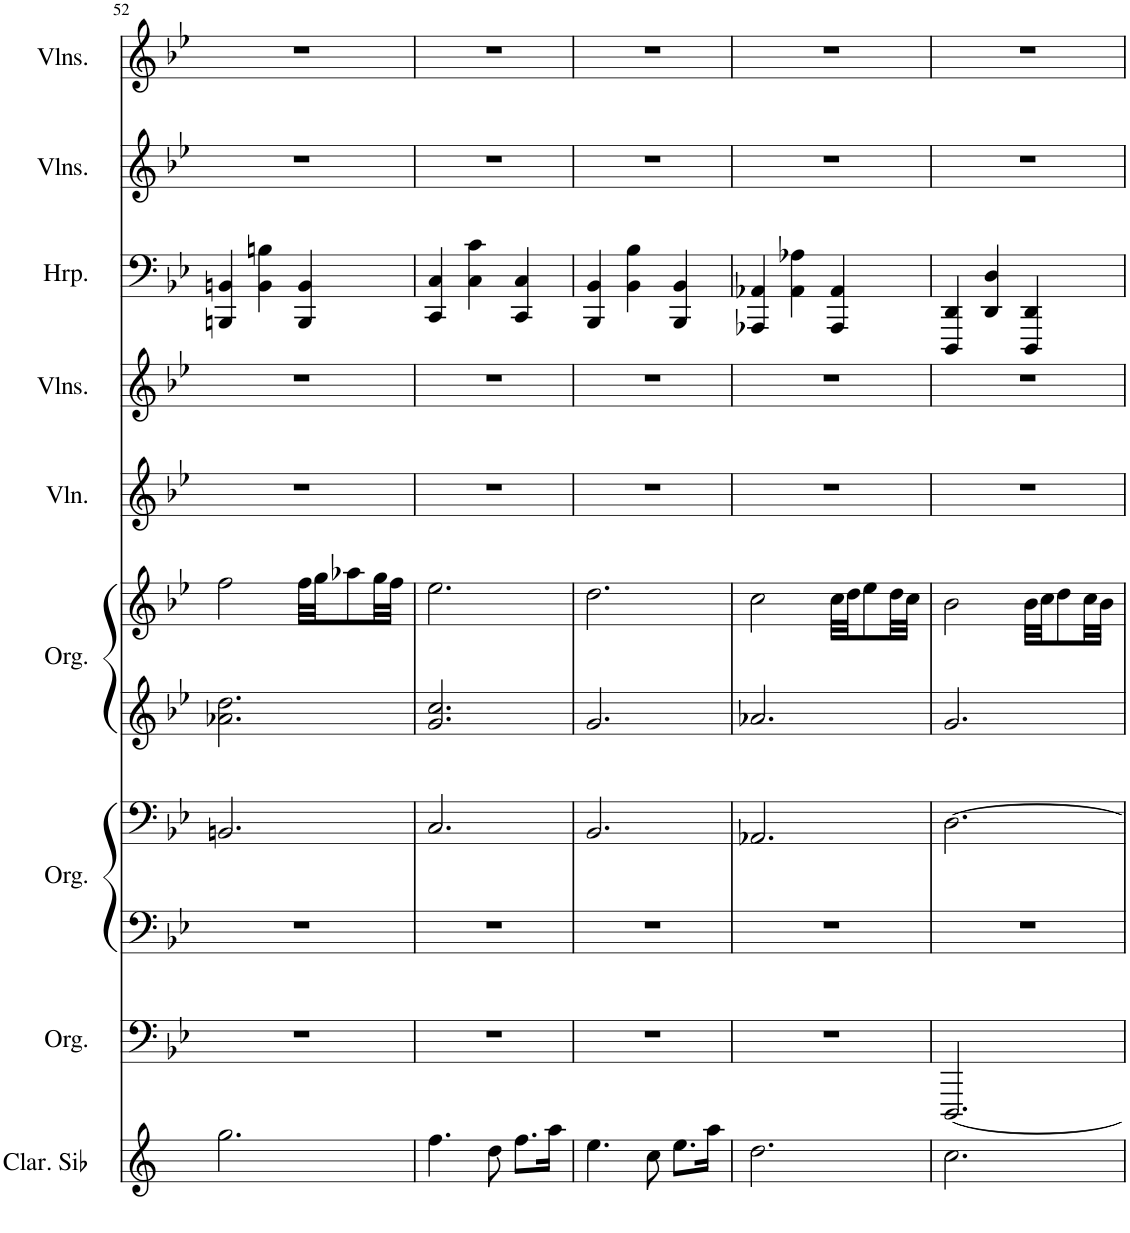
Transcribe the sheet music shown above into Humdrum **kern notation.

**kern	**kern	**kern	**kern	**kern	**kern	**kern	**kern	**kern	**kern	**kern
*part9	*part8	*part7	*part7	*part6	*part6	*part5	*part4	*part3	*part2	*part1
*staff11	*staff10	*staff9	*staff8	*staff7	*staff6	*staff5	*staff4	*staff3	*staff2	*staff1
*I"Clarinette en Sib	*I"Orgue, ChurchOrgan	*I"Orgue, ChurchOrgan	*	*I"Orgue, ChurchOrgan	*	*I"Violon,  Solo Violin	*I"Violons, StrEnsmbl 2	*I"Harpe, Pizz Strings	*I"Violons, StrEnsmbl 2	*I"Violons, StrEnsmbl 1
*I'Clar. Sib	*I'Org.	*I'Org.	*	*I'Org.	*	*I'Vln.	*I'Vlns.	*I'Hrp.	*I'Vlns.	*I'Vlns.
!!LO:PB:g=z
*clefG2	*clefF4	*clefF4	*clefF4	*clefG2	*clefG2	*clefG2	*clefG2	*clefF4	*clefG2	*clefG2
*Trd1c2	*	*	*	*	*	*	*	*	*	*
*k[]	*k[b-e-]	*k[b-e-]	*k[b-e-]	*k[b-e-]	*k[b-e-]	*k[b-e-]	*k[b-e-]	*k[b-e-]	*k[b-e-]	*k[b-e-]
*M3/4	*M3/4	*M3/4	*M3/4	*M3/4	*M3/4	*M3/4	*M3/4	*M3/4	*M3/4	*M3/4
=52	=52	=52	=52	=52	=52	=52	=52	=52	=52	=52
2.gg\	2.r	2.r	2.BBn/	2.a-X\ 2.dd\	2ff\	2.r	2.r	4BBBn/ 4BBn/	2.r	2.r
.	.	.	.	.	.	.	.	4BB\ 4Bn\	.	.
.	.	.	.	.	32ff\LLL	.	.	4BBB/ 4BB/	.	.
.	.	.	.	.	32gg\JJ	.	.	.	.	.
.	.	.	.	.	8aa-X\	.	.	.	.	.
.	.	.	.	.	32gg\LL	.	.	.	.	.
.	.	.	.	.	32ff\JJJ	.	.	.	.	.
=53	=53	=53	=53	=53	=53	=53	=53	=53	=53	=53
4.ff\	2.r	2.r	2.C/	2.g/ 2.cc/	2.ee-\	2.r	2.r	4CC/ 4C/	2.r	2.r
.	.	.	.	.	.	.	.	4C\ 4c\	.	.
8dd\	.	.	.	.	.	.	.	.	.	.
8.ff\L	.	.	.	.	.	.	.	4CC/ 4C/	.	.
16aa\Jk	.	.	.	.	.	.	.	.	.	.
=54	=54	=54	=54	=54	=54	=54	=54	=54	=54	=54
4.ee\	2.r	2.r	2.BB-/	2.g/	2.dd\	2.r	2.r	4BBB-/ 4BB-/	2.r	2.r
.	.	.	.	.	.	.	.	4BB-\ 4B-\	.	.
8cc\	.	.	.	.	.	.	.	.	.	.
8.ee\L	.	.	.	.	.	.	.	4BBB-/ 4BB-/	.	.
16aa\Jk	.	.	.	.	.	.	.	.	.	.
=55	=55	=55	=55	=55	=55	=55	=55	=55	=55	=55
2.dd\	2.r	2.r	2.AA-X/	2.a-X/	2cc\	2.r	2.r	4AAA-X/ 4AA-X/	2.r	2.r
.	.	.	.	.	.	.	.	4AA-\ 4A-X\	.	.
.	.	.	.	.	32cc\LLL	.	.	4AAA-/ 4AA-/	.	.
.	.	.	.	.	32dd\JJ	.	.	.	.	.
.	.	.	.	.	8ee-\	.	.	.	.	.
.	.	.	.	.	32dd\LL	.	.	.	.	.
.	.	.	.	.	32cc\JJJ	.	.	.	.	.
=56	=56	=56	=56	=56	=56	=56	=56	=56	=56	=56
2.cc\	[2.DDD/	2.r	[2.D\	2.g/	2b-\	2.r	2.r	4DDD/ 4DD/	2.r	2.r
.	.	.	.	.	.	.	.	4DD/ 4D/	.	.
.	.	.	.	.	32b-\LLL	.	.	4DDD/ 4DD/	.	.
.	.	.	.	.	32cc\JJ	.	.	.	.	.
.	.	.	.	.	8dd\	.	.	.	.	.
.	.	.	.	.	32cc\LL	.	.	.	.	.
.	.	.	.	.	32b-\JJJ	.	.	.	.	.
=	=	=	=	=	=	=	=	=	=	=
*-	*-	*-	*-	*-	*-	*-	*-	*-	*-	*-
